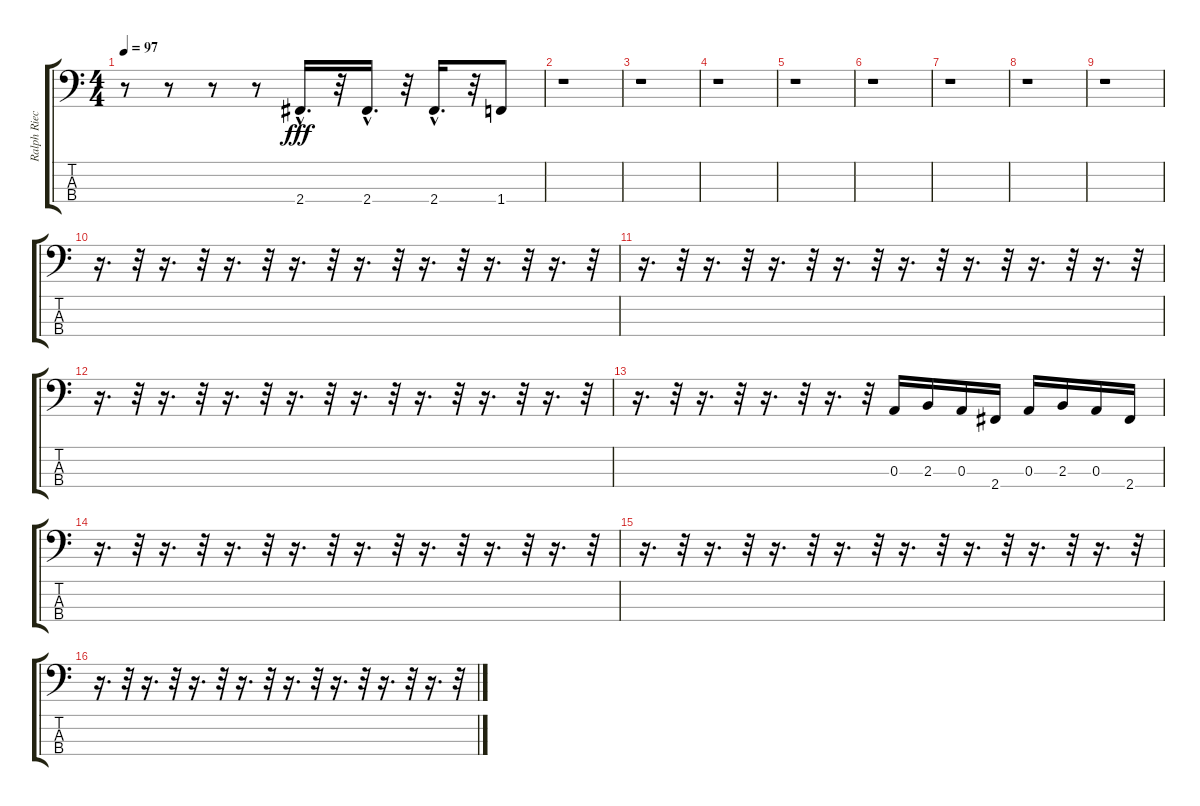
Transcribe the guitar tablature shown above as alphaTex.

\track ("Ralph Rieckermann - Bass Guitar" "Ralph Riec") {instrument electricbassfinger}
\staff {score tabs}
\tuning (G2 D2 A1 E1) {hide}
\ts (4 4)
\tempo 97
\clef f4
\ks c
r.8{dy fff} r.8 r.8 r.8 2.4{hac}.16{d} r.32 2.4{hac}.16{d} r.32 2.4{hac}.16{d} r.32 1.4.8 |
r.1 |
r.1 |
r.1 |
r.1 |
r.1 |
r.1 |
r.1 |
r.1 |
r.16{d} r.32 r.16{d} r.32 r.16{d} r.32 r.16{d} r.32 r.16{d} r.32 r.16{d} r.32 r.16{d} r.32 r.16{d} r.32 |
r.16{d} r.32 r.16{d} r.32 r.16{d} r.32 r.16{d} r.32 r.16{d} r.32 r.16{d} r.32 r.16{d} r.32 r.16{d} r.32 |
r.16{d} r.32 r.16{d} r.32 r.16{d} r.32 r.16{d} r.32 r.16{d} r.32 r.16{d} r.32 r.16{d} r.32 r.16{d} r.32 |
r.16{d} r.32 r.16{d} r.32 r.16{d} r.32 r.16{d} r.32 0.3.16 2.3.16 0.3.16 2.4.16 0.3.16 2.3.16 0.3.16 2.4.16 |
r.16{d} r.32 r.16{d} r.32 r.16{d} r.32 r.16{d} r.32 r.16{d} r.32 r.16{d} r.32 r.16{d} r.32 r.16{d} r.32 |
r.16{d} r.32 r.16{d} r.32 r.16{d} r.32 r.16{d} r.32 r.16{d} r.32 r.16{d} r.32 r.16{d} r.32 r.16{d} r.32 |
r.16{d} r.32 r.16{d} r.32 r.16{d} r.32 r.16{d} r.32 r.16{d} r.32 r.16{d} r.32 r.16{d} r.32 r.16{d} r.32
